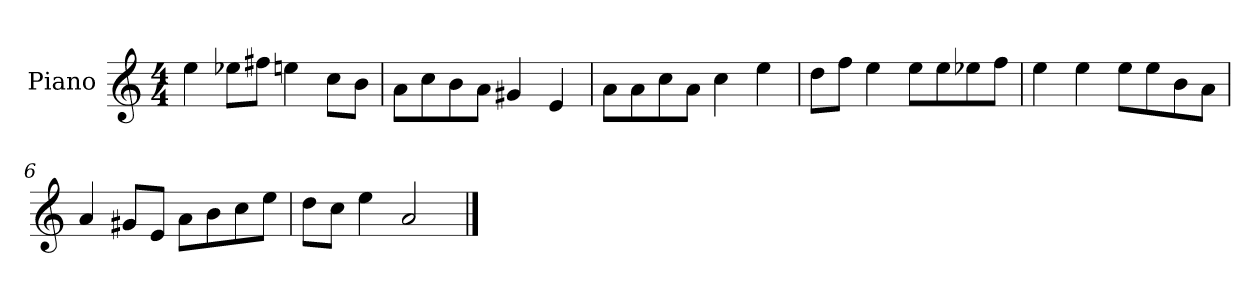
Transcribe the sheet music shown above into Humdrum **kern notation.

**kern
*part1
*staff1
*I"Piano
*I'P-no
*clefG2
*k[]
*M4/4
*MM90
=1
4ee\
8ee-X\L
8ff#X\J
4een\
8cc\L
8b\J
=2
8a\L
8cc\
8b\
8a\J
4g#X/
4e/
=3
8a\L
8a\
8cc\
8a\J
4cc\
4ee\
=4
8dd\L
8ff\J
4ee\
8ee\L
8ee\
8ee-X\
8ff\J
=5
4ee\
4ee\
8ee\L
8ee\
8b\
8a\J
!!LO:LB:g=z
=6
4a/
8g#X/L
8e/J
8a\L
8b\
8cc\
8ee\J
=7
8dd\L
8cc\J
4ee\
2a/
==
*-
